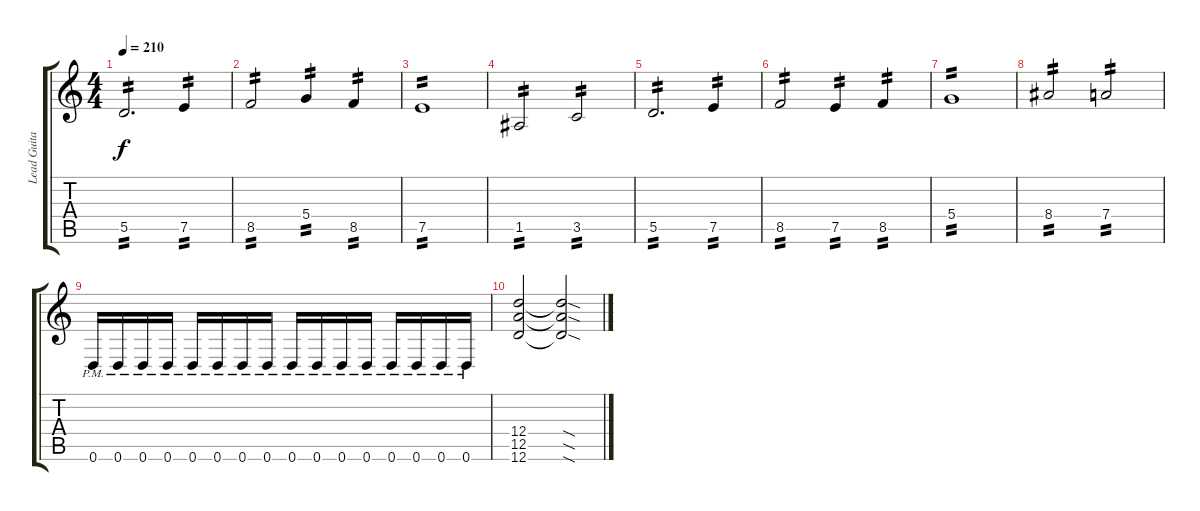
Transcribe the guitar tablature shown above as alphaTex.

\track ("Lead Guitar" "Lead Guita") {instrument distortionguitar}
\staff {score tabs}
\tuning (E4 B3 G3 D3 A2 D2) {hide}
\ts (4 4)
\tempo 210
\clef g2
\ks c
5.5.2{d tp 2 dy f} 7.5.4{tp 2} |
8.5.2{tp 2} 5.4.4{tp 2} 8.5.4{tp 2} |
7.5.1{tp 2} |
1.5.2{tp 2} 3.5.2{tp 2} |
5.5.2{d tp 2} 7.5.4{tp 2} |
8.5.2{tp 2} 7.5.4{tp 2} 8.5.4{tp 2} |
5.4.1{tp 2} |
8.4.2{tp 2} 7.4.2{tp 2} |
0.6{pm}.16 0.6{pm}.16 0.6{pm}.16 0.6{pm}.16 0.6{pm}.16 0.6{pm}.16 0.6{pm}.16 0.6{pm}.16 0.6{pm}.16 0.6{pm}.16 0.6{pm}.16 0.6{pm}.16 0.6{pm}.16 0.6{pm}.16 0.6{pm}.16 0.6{pm}.16 |
(12.4 12.5 12.6).2 (12.4{sod t} 12.5{sod t} 12.6{sod t}).2
